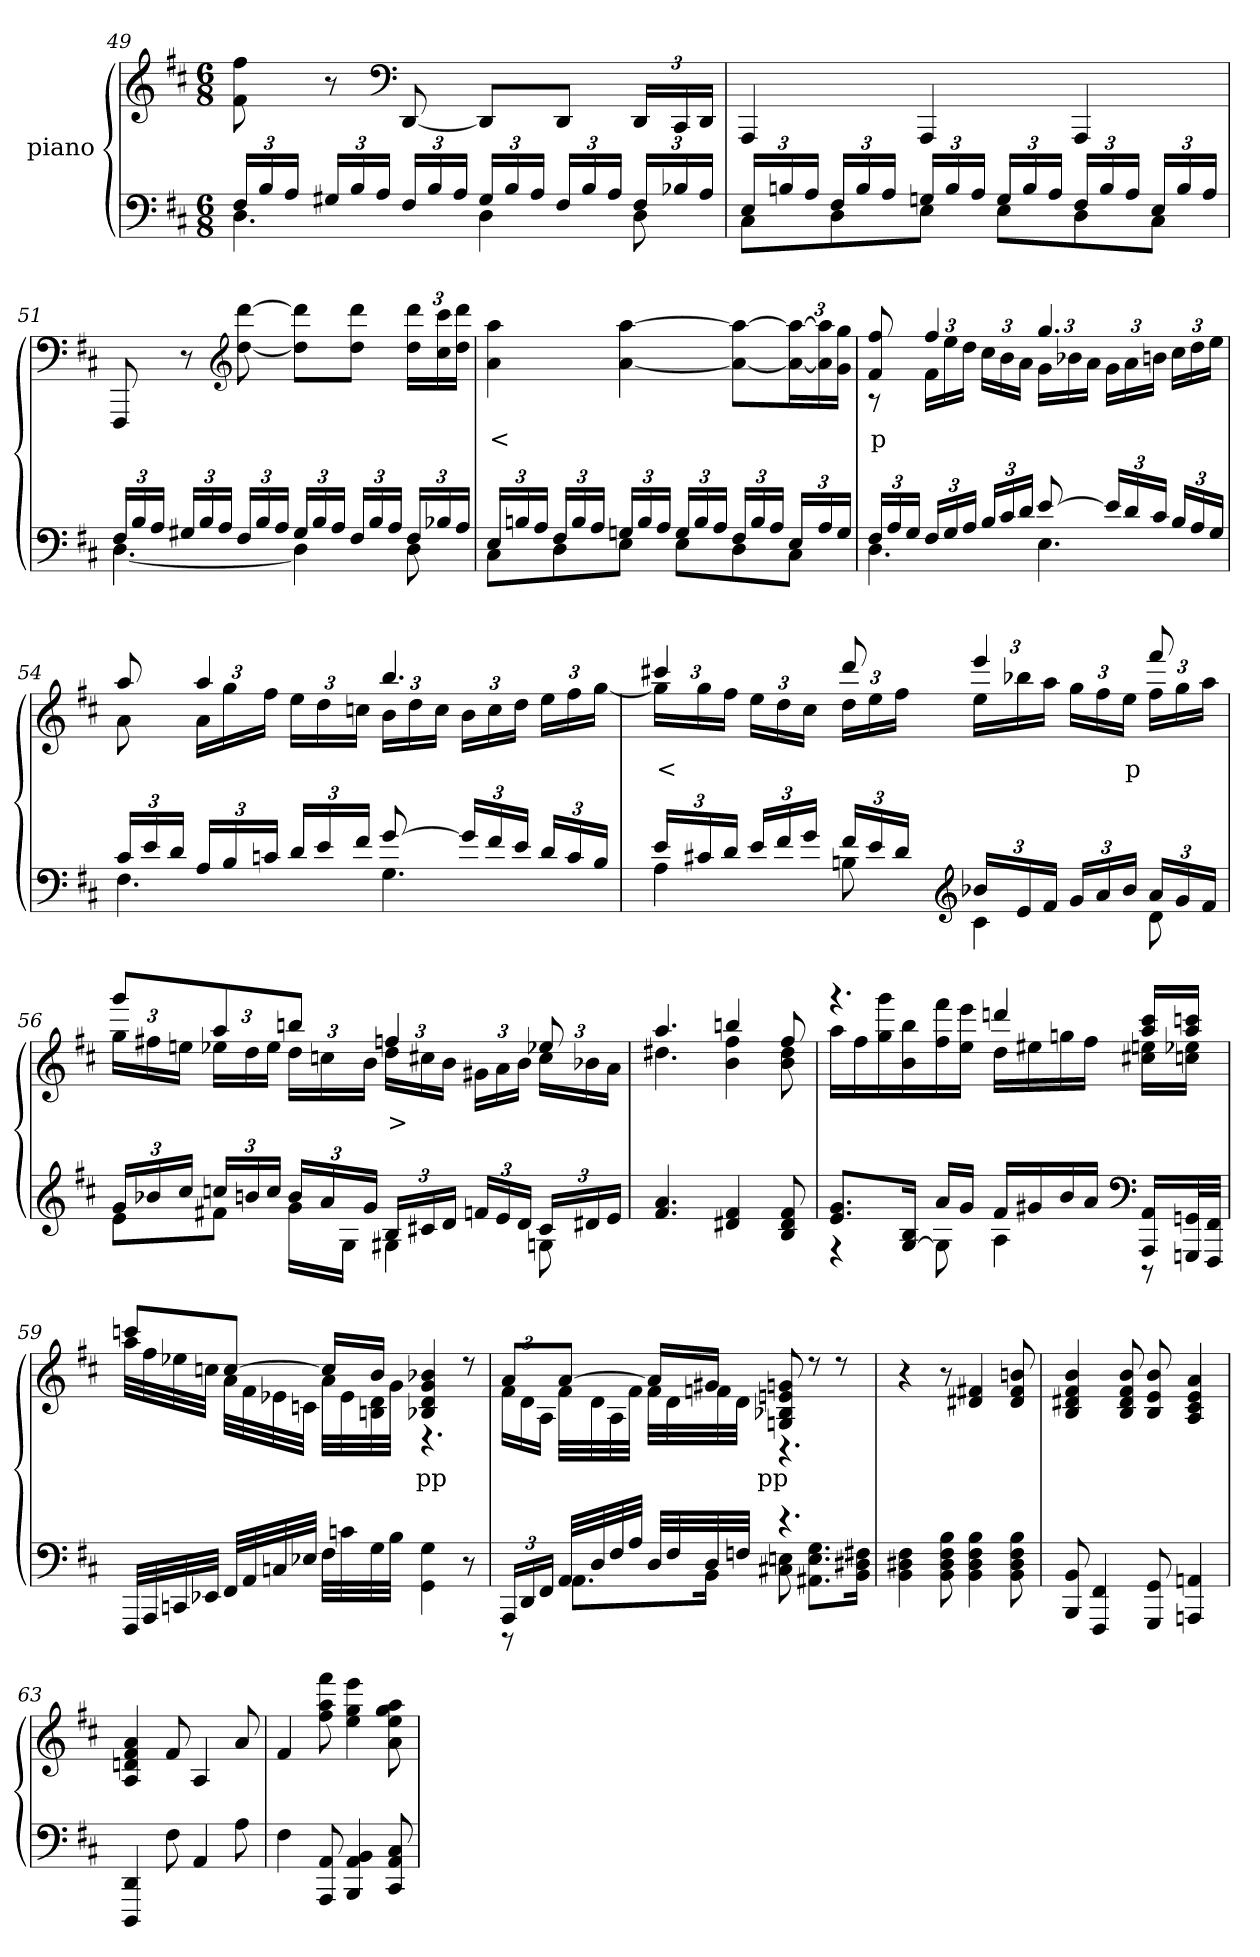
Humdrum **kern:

**kern	**kern	**text
*part2	*part1	*part1
*staff2	*staff1	*staff1
*	*I"piano	*
*clefF4	*clefG2	*
*k[f#c#]	*k[f#c#]	*
*M6/8	*M6/8	*
=49	=49	=49
*^	*	*
24F#/LL	4.D\	8f#\ 8ff#\	.
24B/	.	.	.
24A/JJ	.	.	.
24G#X/LL	.	8r	.
24B/	.	.	.
24A/JJ	.	.	.
*	*	*clefF4	*
24F#/LL	.	[8DD/	.
24B/	.	.	.
24A/JJ	.	.	.
24G#/LL	4D\	8DD/L]	.
24B/	.	.	.
24A/JJ	.	.	.
24F#/LL	.	8DD/J	.
24B/	.	.	.
24A/JJ	.	.	.
24F#/LL	8D\	24DD/LL	.
24B-X/	.	24CC#/	.
24A/JJ	.	24DD/JJ	.
=50	=50	=50	=50
24E/LL	8C#\L	4AAA/	.
24Bn/	.	.	.
24A/JJ	.	.	.
24F#/LL	8D\	.	.
24B/	.	.	.
24A/JJ	.	.	.
24Gn/LL	8E\J	4AAA/	.
24B/	.	.	.
24A/JJ	.	.	.
24G/LL	8E\L	.	.
24B/	.	.	.
24A/JJ	.	.	.
24F#/LL	8D\	4AAA/	.
24B/	.	.	.
24A/JJ	.	.	.
24E/LL	8C#\J	.	.
24B/	.	.	.
24A/JJ	.	.	.
=51	=51	=51	=51
24F#/LL	[4.D\	8FFF#/	.
24B/	.	.	.
24A/JJ	.	.	.
24G#X/LL	.	8r	.
24B/	.	.	.
24A/JJ	.	.	.
*	*	*clefG2	*
24F#/LL	.	[8dd\ [8ddd\	.
24B/	.	.	.
24A/JJ	.	.	.
24G#/LL	4D\]	8dd\] 8ddd\]L	.
24B/	.	.	.
24A/JJ	.	.	.
24F#/LL	.	8dd\ 8ddd\J	.
24B/	.	.	.
24A/JJ	.	.	.
24F#/LL	8D\	24dd\ 24ddd\LL	.
24B-X/	.	24cc#\ 24ccc#\	.
24A/JJ	.	24dd\ 24ddd\JJ	.
=52	=52	=52	=52
24E/LL	8C#\L	4a\ 4aa\	<
24Bn/	.	.	.
24A/JJ	.	.	.
24F#/LL	8D\	.	.
24B/	.	.	.
24A/JJ	.	.	.
24Gn/LL	8E\J	[4a\ [4aa\	.
24B/	.	.	.
24A/JJ	.	.	.
24G/LL	8E\L	.	.
24B/	.	.	.
24A/JJ	.	.	.
24F#/LL	8D\	8a\_ 8aa\_L	.
24B/	.	.	.
24A/JJ	.	.	.
24E/LL	8C#\J	24a\_ 24aa\_L	.
24A/	.	24a\] 24aa\]	.
24G/JJ	.	24g\ 24gg\JJ	.
=53	=53	=53	=53
*	*	*^	*
24F#/LL	4.D\	8f#/ 8ff#/	8r	p
24A/	.	.	.	.
24G/JJ	.	.	.	.
24F#/LL	.	4ff#/	24f#\LL	.
24G/	.	.	24ee\	.
24A/JJ	.	.	24dd\JJ	.
24B/LL	.	.	24cc#\LL	.
24c#/	.	.	24b\	.
24d/JJ	.	.	24a\JJ	.
[8e/	4.E\	4.gg/	24g\LL	.
.	.	.	24b-X\	.
.	.	.	24a\JJ	.
24e/LL]	.	.	24g\LL	.
24d/	.	.	24a\	.
24c#/JJ	.	.	24bn\JJ	.
24B/LL	.	.	24cc#\LL	.
24A/	.	.	24dd\	.
24G/JJ	.	.	24ee\JJ	.
=54	=54	=54	=54	=54
24c#/LL	4.F#\	8aa/	8a\	.
24e/	.	.	.	.
24d/JJ	.	.	.	.
24A/LL	.	4aa/	24a\LL	.
24B/	.	.	24gg\	.
24cn/JJ	.	.	24ff#\JJ	.
24d/LL	.	.	24ee\LL	.
24e/	.	.	24dd\	.
24f#/JJ	.	.	24ccn\JJ	.
[8g/	4.G\	4.bb/	24b\LL	.
.	.	.	24dd\	.
.	.	.	24cc\JJ	.
24g/LL]	.	.	24b\LL	.
24f#/	.	.	24cc\	.
24e/JJ	.	.	24dd\JJ	.
24d/LL	.	.	24ee\LL	.
24c/	.	.	24ff#\	.
24B/JJ	.	.	[24gg\JJ	.
=55	=55	=55	=55	=55
24e/LL	4A\	4ccc#X/	24gg\LL]	<
24c#X/	.	.	24gg\	.
24d/JJ	.	.	24ff#\JJ	.
24e/LL	.	.	24ee\LL	.
24f#/	.	.	24dd\	.
24g/JJ	.	.	24cc#\JJ	.
24f#/LL	8Bn\	8ddd/	24dd\LL	.
24e/	.	.	24ee\	.
24d/JJ	.	.	24ff#\JJ	.
*clefG2	*	*	*	*
24b-X/LL	4c#\	4eee/	24ee\LL	.
24e/	.	.	24bb-X\	.
24f#/JJ	.	.	24aa\JJ	.
24g/LL	.	.	24gg\LL	.
24a/	.	.	24ff#\	.
24b-/JJ	.	.	24ee\JJ	p
24a/LL	8d\	8fff#/	24ff#\LL	.
24g/	.	.	24gg\	.
24f#/JJ	.	.	24aa\JJ	.
=56	=56	=56	=56	=56
24g/LL	8e\L	8ggg/L	24gg\LL	.
24b-X/	.	.	24ff#X\	.
24cc#/JJ	.	.	24een\JJ	.
24ccn/LL	8f#X\J	8aa/	24ee-X\LL	.
24bn/	.	.	24dd\	.
24cc/JJ	.	.	24ee-\JJ	.
24b/LL	16g\LL	8bbn/J	24dd\LL	.
24a/	.	.	24ccn\	.
.	16G\JJ	.	.	.
24g/JJ	.	.	24b\JJ	.
24B/LL	4G#X\	4ffn/	24dd\LL	>
24c#X/	.	.	24cc#X\	.
24d/JJ	.	.	24b\JJ	.
24fn/LL	.	.	24g#X\LL	.
24e/	.	.	24a\	.
24d/JJ	.	.	24b\JJ	.
24c#/LL	8Gn\	8ee-X/	24cc#\LL	.
24d#X/	.	.	24b-X\	.
24e/JJ	.	.	24a\JJ	.
*v	*v	*	*	*
=57	=57	=57	=57
4.f#/ 4.a/	4.aa/	4.dd#X\	.
4d#X/ 4f#/	4bbn/	4b\ 4ff#\	.
8B/ 8d#/ 8f#/	8ff#/	8b\ 8dd#\	.
=58	=58	=58	=58
*^	*	*	*
8.e/ 8.g/L	4r	4.r	16aa\LL	.
.	.	.	16ff#\	.
.	.	.	16gg\ 16ggg\	.
[16G/ 16B/Jk	.	.	16b\ 16bb\	.
16a/LL	8G\]	.	16ff#\ 16fff#\	.
16g/JJ	.	.	16ee\ 16eee\JJ	.
16f#/LL	4A\	4dddn/	16dd\LL	.
16g#X/	.	.	16ee#X\	.
16b/	.	.	16ggn\	.
16a/JJ	.	.	16ff#\JJ	.
*clefF4	*	*	*	*
16AAA/ 16AA/LL	8r	16aa/ 16ccc#/LL	16cc#X\ 16een\LL	.
32GGGn/ 32GGn/L	.	16aa/ 16cccn/JJ	16ccn\ 16ee-X\JJ	.
32FFF#/ 32FF#/JJJ	.	.	.	.
*v	*v	*	*	*
=59	=59	=59	=59
32FFF#/LLL	8cccn/L	32aa\LLL	.
32AAA/	.	32ff#\	.
32CCn/	.	32ee-X\	.
32EE-X/JJJ	.	32ccn\JJJ	.
32FF#/LLL	[8cc/J	32a\LLL	.
32AA/	.	32f#\	.
32Cn/	.	32e-\	.
32E-/JJJ	.	32cn\JJJ	.
32F#\LLL	16cc/LL]	32a\LLL	.
32cn\	.	32e-\	.
32G\	16b/JJ	32Bn\ 32d\	.
32B\JJJ	.	32g\JJJ	.
4GG\ 4G\	4B-X/ 4d/ 4g/ 4b-X/	4.r	pp
8r	8r	.	.
=60	=60	=60	=60
*^	*	*	*
24AAA/LL	8r	8a/L	24f#\LL	.
24DD/	.	.	24d\	.
24FF#/JJ	.	.	24A\JJ	.
32AA/LLL	8.AA\L	[8a/J	32f#\LLL	.
32D/	.	.	32d\	.
32F#/	.	.	32A\	.
32A/JJJ	.	.	32f#\JJJ	.
32D/LLL	.	16a/LL]	32f#\LLL	.
32F#/	.	.	32d\	.
32D/	16BB\Jk	16g#X/JJ	32fn\	.
32Fn/JJJ	.	.	32d\JJJ	.
4.r	8C#X\ 8En\	8Gn/ 8B-X/ 8en/ 8gn/	4.r	pp
.	8.AA#X\ 8.E\ 8.G\L	8r	.	.
.	.	8r	.	.
.	16BB\ 16D#X\ 16F#X\Jk	.	.	.
*v	*v	*	*	*
*	*v	*v	*
=61	=61	=61
4BB\ 4D#X\ 4F#\	4r	.
8BB\ 8D#\ 8F#\ 8B\	8r	.
4BB\ 4D#\ 4F#\ 4B\	4d#X/ 4f#X/	.
8BB\ 8D#\ 8F#\ 8B\	8d#/ 8f#/ 8bn/	.
=62	=62	=62
8BBB/ 8BB/	4B/ 4d#X/ 4f#/ 4b/	.
4FFF#/ 4FF#/	.	.
.	8B/ 8d#/ 8f#/ 8b/	.
8GGG/ 8GG/	8B/ 8e/ 8b/	.
4AAAn/ 4AAn/	4A/ 4c#/ 4e/ 4a/	.
=63	=63	=63
4DDD/ 4DD/	4A/ 4dn/ 4f#/ 4a/	.
8F#\	8f#/	.
4AA/	4A/	.
8A\	8a/	.
=64	=64	=64
4F#\	4f#/	.
8AAA/ 8AA/	8ff#\ 8aa\ 8fff#\	.
4BBB/ 4AA/ 4BB/	4ee\ 4gg\ 4eee\	.
8CC#/ 8AA/ 8C#/	8a\ 8ee\ 8gg\ 8aa\	.
=	=	=
*-	*-	*-
